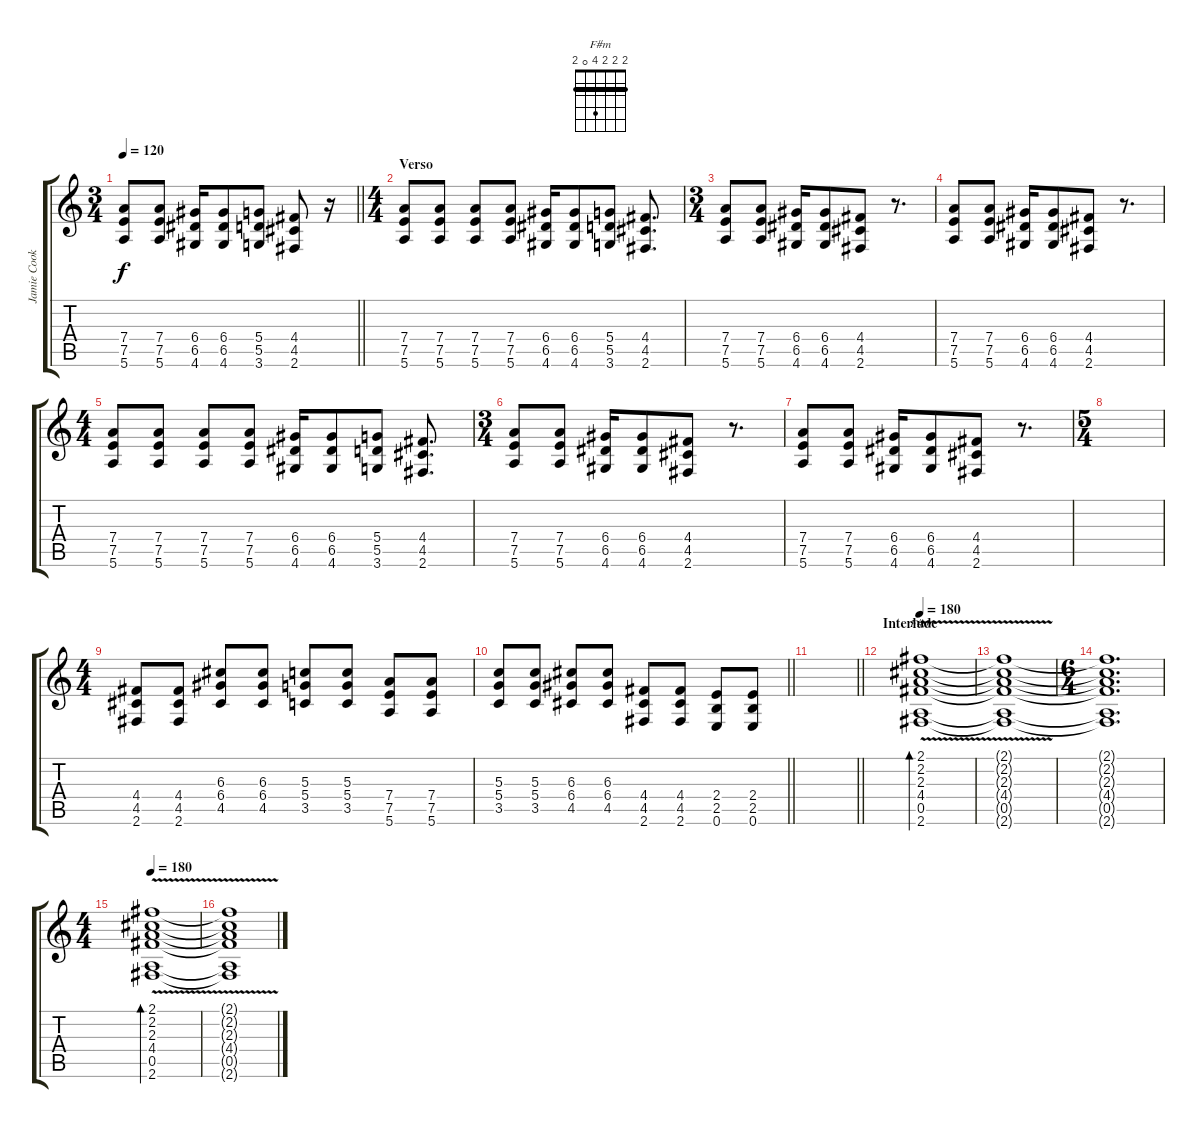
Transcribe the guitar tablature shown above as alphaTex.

\track ("Jamie Cook" "Jamie Cook") {instrument overdrivenguitar}
\staff {score tabs}
\tuning (E4 B3 G3 D3 A2 E2) {hide}
\chord ("F#m" 2 2 2 4 0 2) {barre 2}
\ts (3 4)
\tempo 120
\clef g2
\barLineRight lightlight
\ks c
(7.4 7.5 5.6).8{dy f} (7.4 7.5 5.6).8 (6.4 6.5 4.6).16 (6.4 6.5 4.6).8 (5.4 5.5 3.6).8 (4.4 4.5 2.6).8 r.16 |
\ts (4 4)
\section ("" "Verso")
(7.4 7.5 5.6).8 (7.4 7.5 5.6).8 (7.4 7.5 5.6).8 (7.4 7.5 5.6).8 (6.4 6.5 4.6).16 (6.4 6.5 4.6).8 (5.4 5.5 3.6).8 (4.4 4.5 2.6).8{d} |
\ts (3 4)
(7.4 7.5 5.6).8 (7.4 7.5 5.6).8 (6.4 6.5 4.6).16 (6.4 6.5 4.6).8 (4.4 4.5 2.6).8 r.8{d} |
(7.4 7.5 5.6).8 (7.4 7.5 5.6).8 (6.4 6.5 4.6).16 (6.4 6.5 4.6).8 (4.4 4.5 2.6).8 r.8{d} |
\ts (4 4)
(7.4 7.5 5.6).8 (7.4 7.5 5.6).8 (7.4 7.5 5.6).8 (7.4 7.5 5.6).8 (6.4 6.5 4.6).16 (6.4 6.5 4.6).8 (5.4 5.5 3.6).8 (4.4 4.5 2.6).8{d} |
\ts (3 4)
(7.4 7.5 5.6).8 (7.4 7.5 5.6).8 (6.4 6.5 4.6).16 (6.4 6.5 4.6).8 (4.4 4.5 2.6).8 r.8{d} |
(7.4 7.5 5.6).8 (7.4 7.5 5.6).8 (6.4 6.5 4.6).16 (6.4 6.5 4.6).8 (4.4 4.5 2.6).8 r.8{d} |
\ts (5 4)
|
\ts (4 4)
(4.4 4.5 2.6).8 (4.4 4.5 2.6).8 (6.3 6.4 4.5).8 (6.3 6.4 4.5).8 (5.3 5.4 3.5).8 (5.3 5.4 3.5).8 (7.4 7.5 5.6).8 (7.4 7.5 5.6).8 |
\barLineRight lightlight
(5.3 5.4 3.5).8 (5.3 5.4 3.5).8 (6.3 6.4 4.5).8 (6.3 6.4 4.5).8 (4.4 4.5 2.6).8 (4.4 4.5 2.6).8 (2.4 2.5 0.6).8 (2.4 2.5 0.6).8 |
\barLineRight lightlight
|
\section ("" "Interlude")
\tempo 180
(2.1{v} 2.2{v} 2.3{v} 4.4{v} 0.5{v} 2.6{v}).1{bd 120 ch "F#m"} |
(2.1{t} 2.2{t} 2.3{t} 4.4{t} 0.5{t} 2.6{t}).1 |
\ts (6 4)
(2.1{t} 2.2{t} 2.3{t} 4.4{t} 0.5{t} 2.6{t}).1{d} |
\ts (4 4)
\tempo 180
(2.1{v} 2.2{v} 2.3{v} 4.4{v} 0.5{v} 2.6{v}).1{bd 120} |
(2.1{t} 2.2{t} 2.3{t} 4.4{t} 0.5{t} 2.6{t}).1
